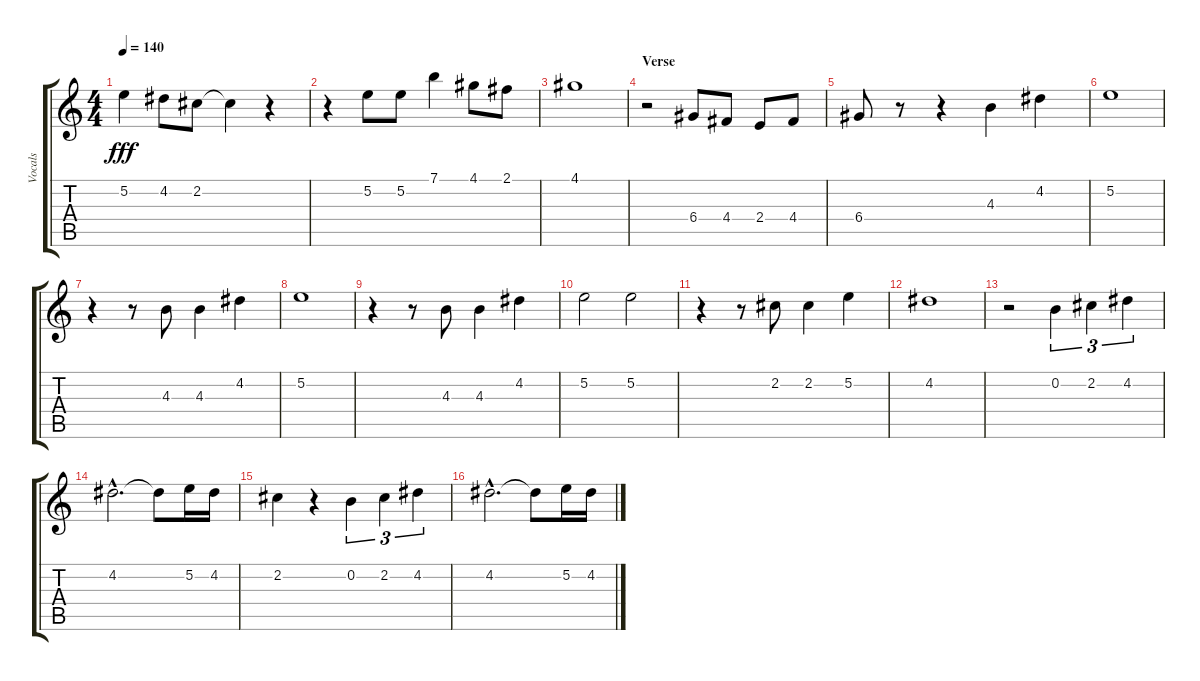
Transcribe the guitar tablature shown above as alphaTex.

\track ("Vocals" "Vocals") {instrument acousticguitarnylon}
\staff {score tabs}
\tuning (E4 B3 G3 D3 A2 E2) {hide}
\ts (4 4)
\tempo 140
\clef g2
\ks c
5.2{t}.4{dy fff} 4.2.8{txt " "} 2.2.8 2.2{t}.4 r.4 |
r.4 5.2.8{txt " "} 5.2.8 7.1.4{txt " "} 4.1.8{txt " "} 2.1.8 |
4.1.1{txt " "} |
\section ("" "Verse")
r.2 6.4.8{txt " "} 4.4.8 2.4.8 4.4.8 |
6.4.8 r.8 r.4 4.3.4{txt " "} 4.2.4{txt " "} |
5.2.1{txt " "} |
r.4 r.8 4.3.8{txt " "} 4.3.4 4.2.4{txt " "} |
5.2.1{txt " "} |
r.4 r.8 4.3.8{txt " "} 4.3.4 4.2.4{txt " "} |
5.2.2{txt " "} 5.2.2 |
r.4 r.8 2.2.8{txt " "} 2.2.4 5.2.4{txt " "} |
4.2.1{txt " "} |
r.2 0.2.4{tu (3 2) txt " "} 2.2.4{tu (3 2) txt " "} 4.2.4{tu (3 2) txt " "} |
4.2{hac}.2{d txt " "} 4.2{t}.8 5.2.16 4.2.16 |
2.2.4 r.4 0.2.4{tu (3 2) txt " "} 2.2.4{tu (3 2) txt " "} 4.2.4{tu (3 2)} |
4.2{hac}.2{d txt " "} 4.2{t}.8 5.2.16 4.2.16
